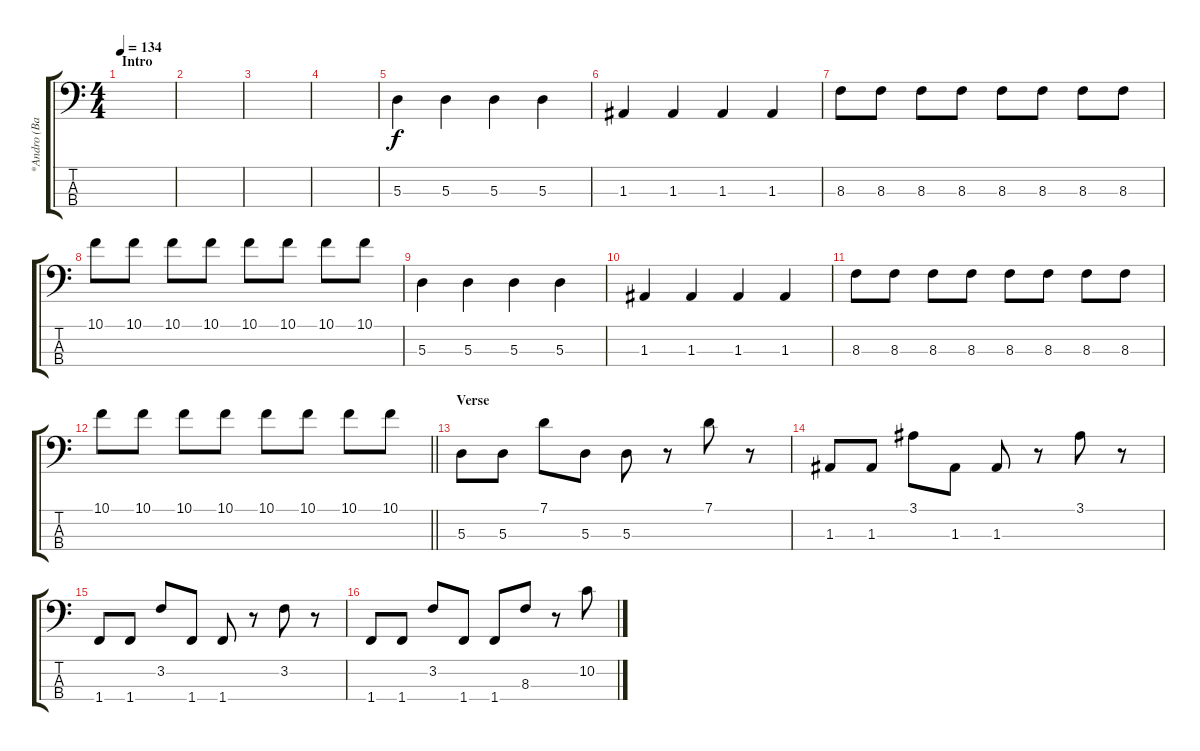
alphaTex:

\track ("*Andro (Bassist)" "*Andro (Ba") {instrument electricbassfinger}
\staff {score tabs}
\tuning (G2 D2 A1 E1) {hide}
\ts (4 4)
\section ("" "Intro")
\tempo 134
\clef f4
\ks c
|
|
|
|
5.3.4 5.3.4 5.3.4 5.3.4 |
1.3.4 1.3.4 1.3.4 1.3.4 |
8.3.8 8.3.8 8.3.8 8.3.8 8.3.8 8.3.8 8.3.8 8.3.8 |
10.1.8 10.1.8 10.1.8 10.1.8 10.1.8 10.1.8 10.1.8 10.1.8 |
5.3.4 5.3.4 5.3.4 5.3.4 |
1.3.4 1.3.4 1.3.4 1.3.4 |
8.3.8 8.3.8 8.3.8 8.3.8 8.3.8 8.3.8 8.3.8 8.3.8 |
\barLineRight lightlight
10.1.8 10.1.8 10.1.8 10.1.8 10.1.8 10.1.8 10.1.8 10.1.8 |
\section ("" "Verse")
5.3.8 5.3.8 7.1.8 5.3.8 5.3.8 r.8 7.1.8 r.8 |
1.3.8 1.3.8 3.1.8 1.3.8 1.3.8 r.8 3.1.8 r.8 |
1.4.8 1.4.8 3.2.8 1.4.8 1.4.8 r.8 3.2.8 r.8 |
1.4.8 1.4.8 3.2.8 1.4.8 1.4.8 8.3.8 r.8 10.2.8
